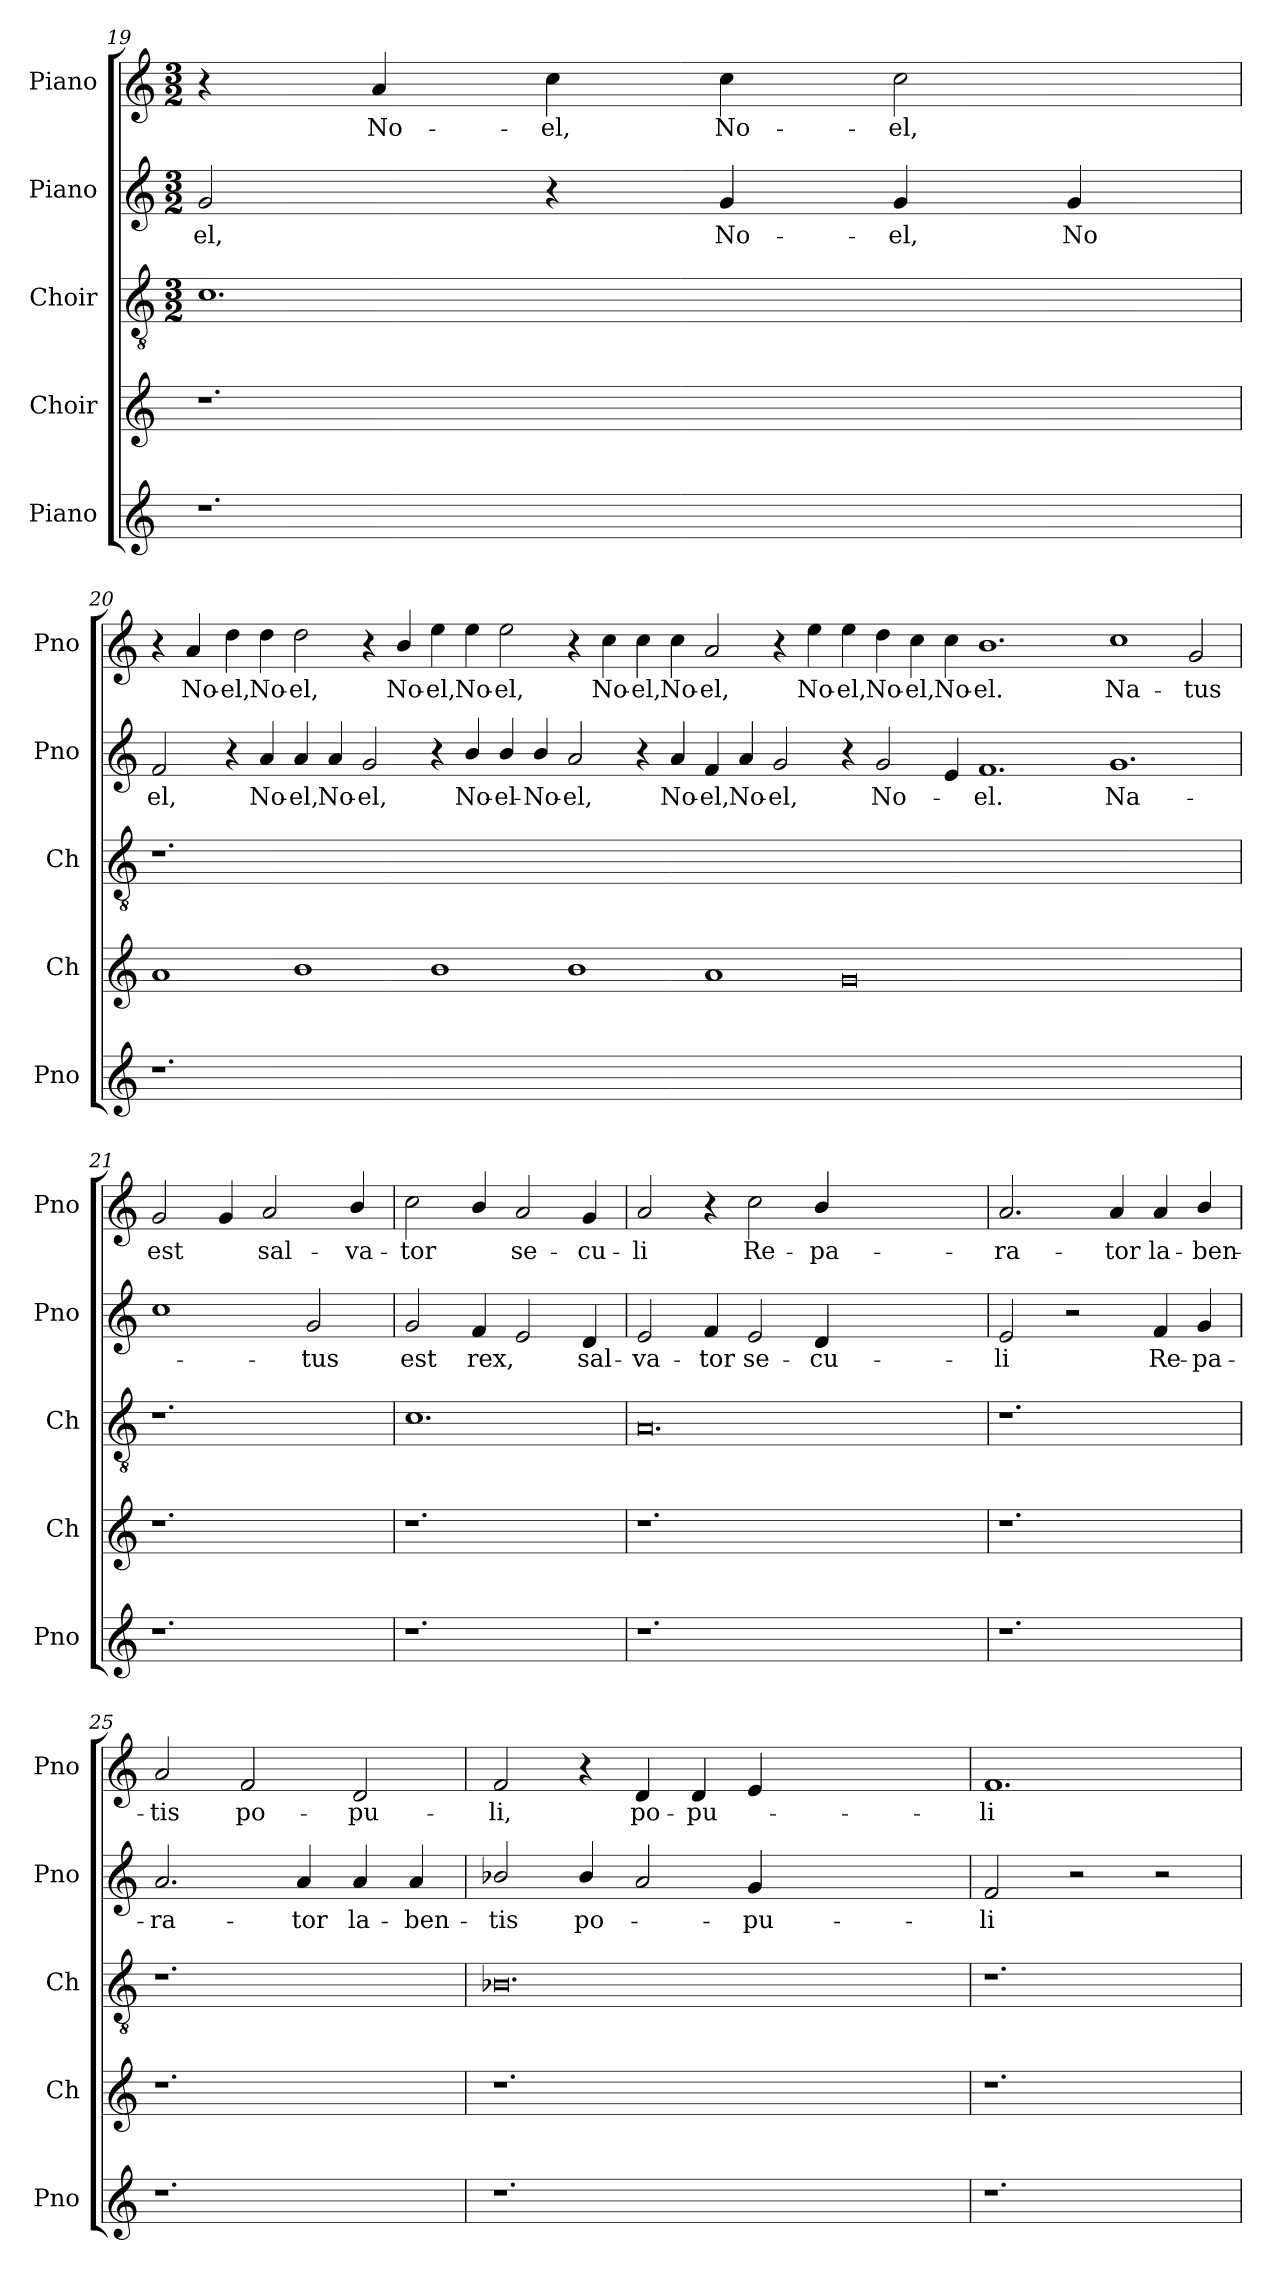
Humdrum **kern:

**kern	**kern	**kern	**kern	**text	**kern	**text
*part5	*part4	*part3	*part2	*part2	*part1	*part1
*staff5	*staff4	*staff3	*staff2	*staff2	*staff1	*staff1
*I"Piano	*I"Choir	*I"Choir	*I"Piano	*	*I"Piano	*
*I'Pno	*I'Ch	*I'Ch	*I'Pno	*	*I'Pno	*
*clefG2	*clefG2	*clefGv2	*clefG2	*	*clefG2	*
*	*	*M3/2	*M3/2	*	*M3/2	*
=19	=19	=19	=19	=19	=19	=19
!	!	!	!	!LO:LY:b	!	!
1.r	1.r	1.c	2g/	-el,	4r	.
!	!	!	!	!	!	!LO:LY:b
.	.	.	.	.	4a/	No-
!	!	!	!	!	!	!LO:LY:b
.	.	.	4r	.	4cc\	-el,
!	!	!	!	!LO:LY:b	!	!LO:LY:b
.	.	.	4g/	No-	4cc\	No-
!	!	!	!	!LO:LY:b	!	!LO:LY:b
.	.	.	4g/	-el,	2cc\	-el,
!	!	!	!	!LO:LY:b	!	!
.	.	.	4g/	No	.	.
!!LO:LB:g=z
=20	=20	=20	=20	=20	=20	=20
!	!	!	!	!LO:LY:b	!	!
1.r	1a	1.r	2f/	el,	4r	.
!	!	!	!	!	!	!LO:LY:b
.	.	.	.	.	4a/	No-
!	!	!	!	!	!	!LO:LY:b
.	.	.	4r	.	4dd\	-el,
!	!	!	!	!LO:LY:b	!	!LO:LY:b
.	.	.	4a/	No-	4dd\	No-
!	!	!	!	!LO:LY:b	!	!LO:LY:b
.	1b	.	4a/	-el,	2dd\	-el,
!	!	!	!	!LO:LY:b	!	!
.	.	.	4a/	No-	.	.
!	!	!	!	!LO:LY:b	!	!
0ryy	.	0ryy	2g/	-el,	4r	.
!	!	!	!	!	!	!LO:LY:b
.	.	.	.	.	4b/	No-
!	!	!	!	!	!	!LO:LY:b
.	1b	.	4r	.	4ee\	-el,
!	!	!	!	!LO:LY:b	!	!LO:LY:b
.	.	.	4b/	No-	4ee\	No-
!	!	!	!	!LO:LY:b	!	!LO:LY:b
.	.	.	4b/	-el-	2ee\	-el,
!	!	!	!	!LO:LY:b	!	!
.	.	.	4b/	-No-	.	.
!	!	!	!	!LO:LY:b	!	!
.	1b	.	2a/	-el,	4r	.
!	!	!	!	!	!	!LO:LY:b
.	.	.	.	.	4cc\	No-
!	!	!	!	!	!	!LO:LY:b
1ryy	.	1ryy	4r	.	4cc\	-el,
!	!	!	!	!LO:LY:b	!	!LO:LY:b
.	.	.	4a/	No-	4cc\	No-
!	!	!	!	!LO:LY:b	!	!LO:LY:b
.	1a	.	4f/	-el,	2a/	-el,
!	!	!	!	!LO:LY:b	!	!
.	.	.	4a/	No-	.	.
!	!	!	!	!LO:LY:b	!	!
1ryy	.	1ryy	2g/	-el,	4r	.
!	!	!	!	!	!	!LO:LY:b
.	.	.	.	.	4ee\	No-
!	!	!	!	!	!	!LO:LY:b
.	0g	.	4r	.	4ee\	-el,
!	!	!	!	!LO:LY:b	!	!LO:LY:b
.	.	.	2g/	No-	4dd\	No-
!	!	!	!	!	!	!LO:LY:b
2%7ryy	.	2%7ryy	.	.	4cc\	-el,
!	!	!	!	!	!	!LO:LY:b
.	.	.	4e/	.	4cc\	No-
!	!	!	!	!LO:LY:b	!	!LO:LY:b
.	.	.	1.f	-el.	1.b	-el.
.	0ryy	.	.	.	.	.
!	!	!	!	!LO:LY:b	!	!LO:LY:b
.	.	.	1.g	Na-	1cc	Na-
!	!	!	!	!	!	!LO:LY:b
.	.	.	.	.	2g/	-tus
!!LO:PB:g=z
=21	=21	=21	=21	=21	=21	=21
!	!	!	!	!	!	!LO:LY:b
1.r	1.r	1.r	1cc	.	2g/	est
.	.	.	.	.	4g/	.
!	!	!	!	!	!	!LO:LY:b
.	.	.	.	.	2a/	sal-
!	!	!	!	!LO:LY:b	!	!
.	.	.	2g/	-tus	.	.
!	!	!	!	!	!	!LO:LY:b
.	.	.	.	.	4b/	-va-
=22	=22	=22	=22	=22	=22	=22
!	!	!	!	!LO:LY:b	!	!LO:LY:b
1.r	1.r	1.c	2g/	est	2cc\	-tor
!	!	!	!	!LO:LY:b	!	!
.	.	.	4f/	rex,	4b/	.
!	!	!	!	!	!	!LO:LY:b
.	.	.	2e/	.	2a/	se-
!	!	!	!	!LO:LY:b	!	!LO:LY:b
.	.	.	4d/	sal-	4g/	-cu-
=23	=23	=23	=23	=23	=23	=23
!	!	!	!	!LO:LY:b	!	!LO:LY:b
1.r	1.r	0.A	2e/	-va-	2a/	-li
!	!	!	!	!LO:LY:b	!	!
.	.	.	4f/	-tor	4r	.
!	!	!	!	!LO:LY:b	!	!LO:LY:b
.	.	.	2e/	se-	2cc\	Re-
!	!	!	!	!LO:LY:b	!	!LO:LY:b
.	.	.	4d/	-cu-	4b/	-pa-
1.ryy	1.ryy	.	1.ryy	.	1.ryy	.
=24	=24	=24	=24	=24	=24	=24
!	!	!	!	!LO:LY:b	!	!LO:LY:b
1.r	1.r	1.r	2e/	-li	2.a/	-ra-
.	.	.	2r	.	.	.
!	!	!	!	!	!	!LO:LY:b
.	.	.	.	.	4a/	-tor
!	!	!	!	!LO:LY:b	!	!LO:LY:b
.	.	.	4f/	Re-	4a/	la-
!	!	!	!	!LO:LY:b	!	!LO:LY:b
.	.	.	4g/	-pa-	4b/	-ben-
=25	=25	=25	=25	=25	=25	=25
!	!	!	!	!LO:LY:b	!	!LO:LY:b
1.r	1.r	1.r	2.a/	-ra-	2a/	-tis
!	!	!	!	!	!	!LO:LY:b
.	.	.	.	.	2f/	po-
!	!	!	!	!LO:LY:b	!	!
.	.	.	4a/	-tor	.	.
!	!	!	!	!LO:LY:b	!	!LO:LY:b
.	.	.	4a/	la-	2d/	-pu-
!	!	!	!	!LO:LY:b	!	!
.	.	.	4a/	-ben-	.	.
=26	=26	=26	=26	=26	=26	=26
!	!	!	!	!LO:LY:b	!	!LO:LY:b
1.r	1.r	0.B-X	2b-X/	-tis	2f/	-li,
!	!	!	!	!LO:LY:b	!	!
.	.	.	4b-/	po-	4r	.
!	!	!	!	!	!	!LO:LY:b
.	.	.	2a/	.	4d/	po-
!	!	!	!	!	!	!LO:LY:b
.	.	.	.	.	4d/	-pu-
!	!	!	!	!LO:LY:b	!	!
.	.	.	4g/	-pu-	4e/	.
1.ryy	1.ryy	.	1.ryy	.	1.ryy	.
!!LO:LB:g=z
=27	=27	=27	=27	=27	=27	=27
!	!	!	!	!LO:LY:b	!	!LO:LY:b
1.r	1.r	1.r	2f/	-li	1.f	-li
.	.	.	2r	.	.	.
.	.	.	2r	.	.	.
=	=	=	=	=	=	=
*-	*-	*-	*-	*-	*-	*-
